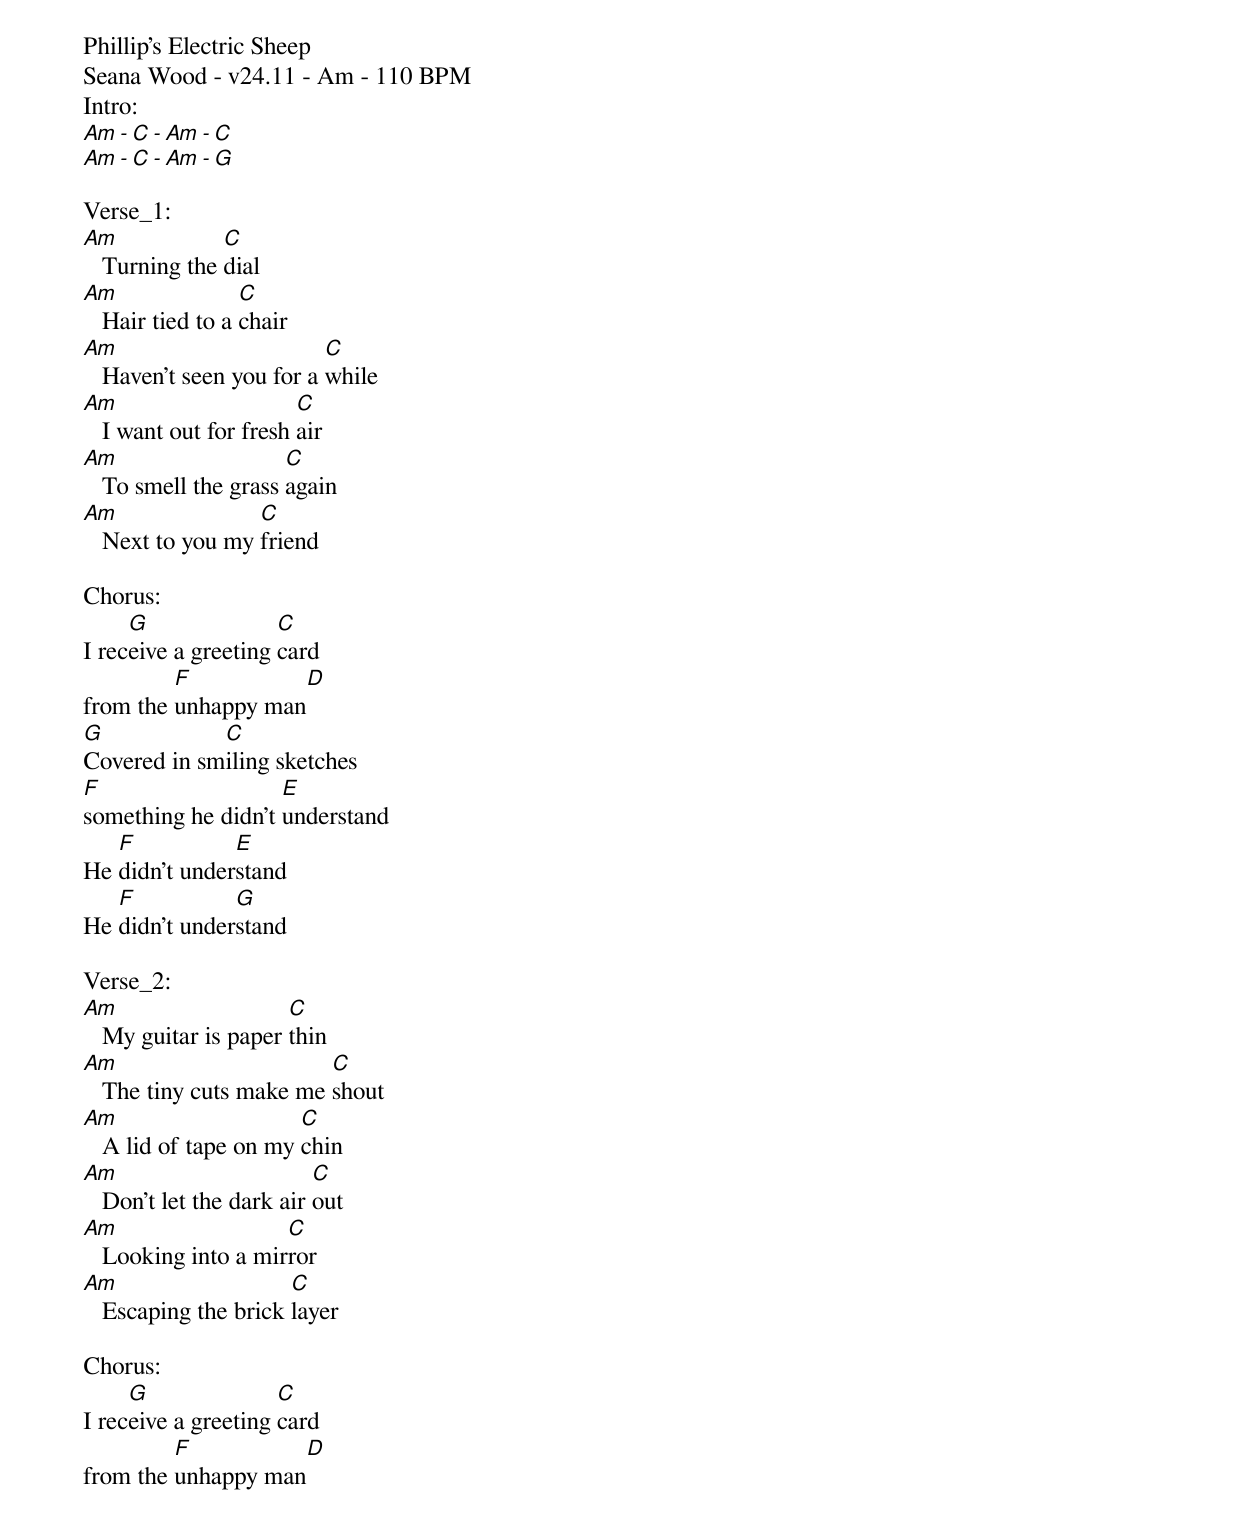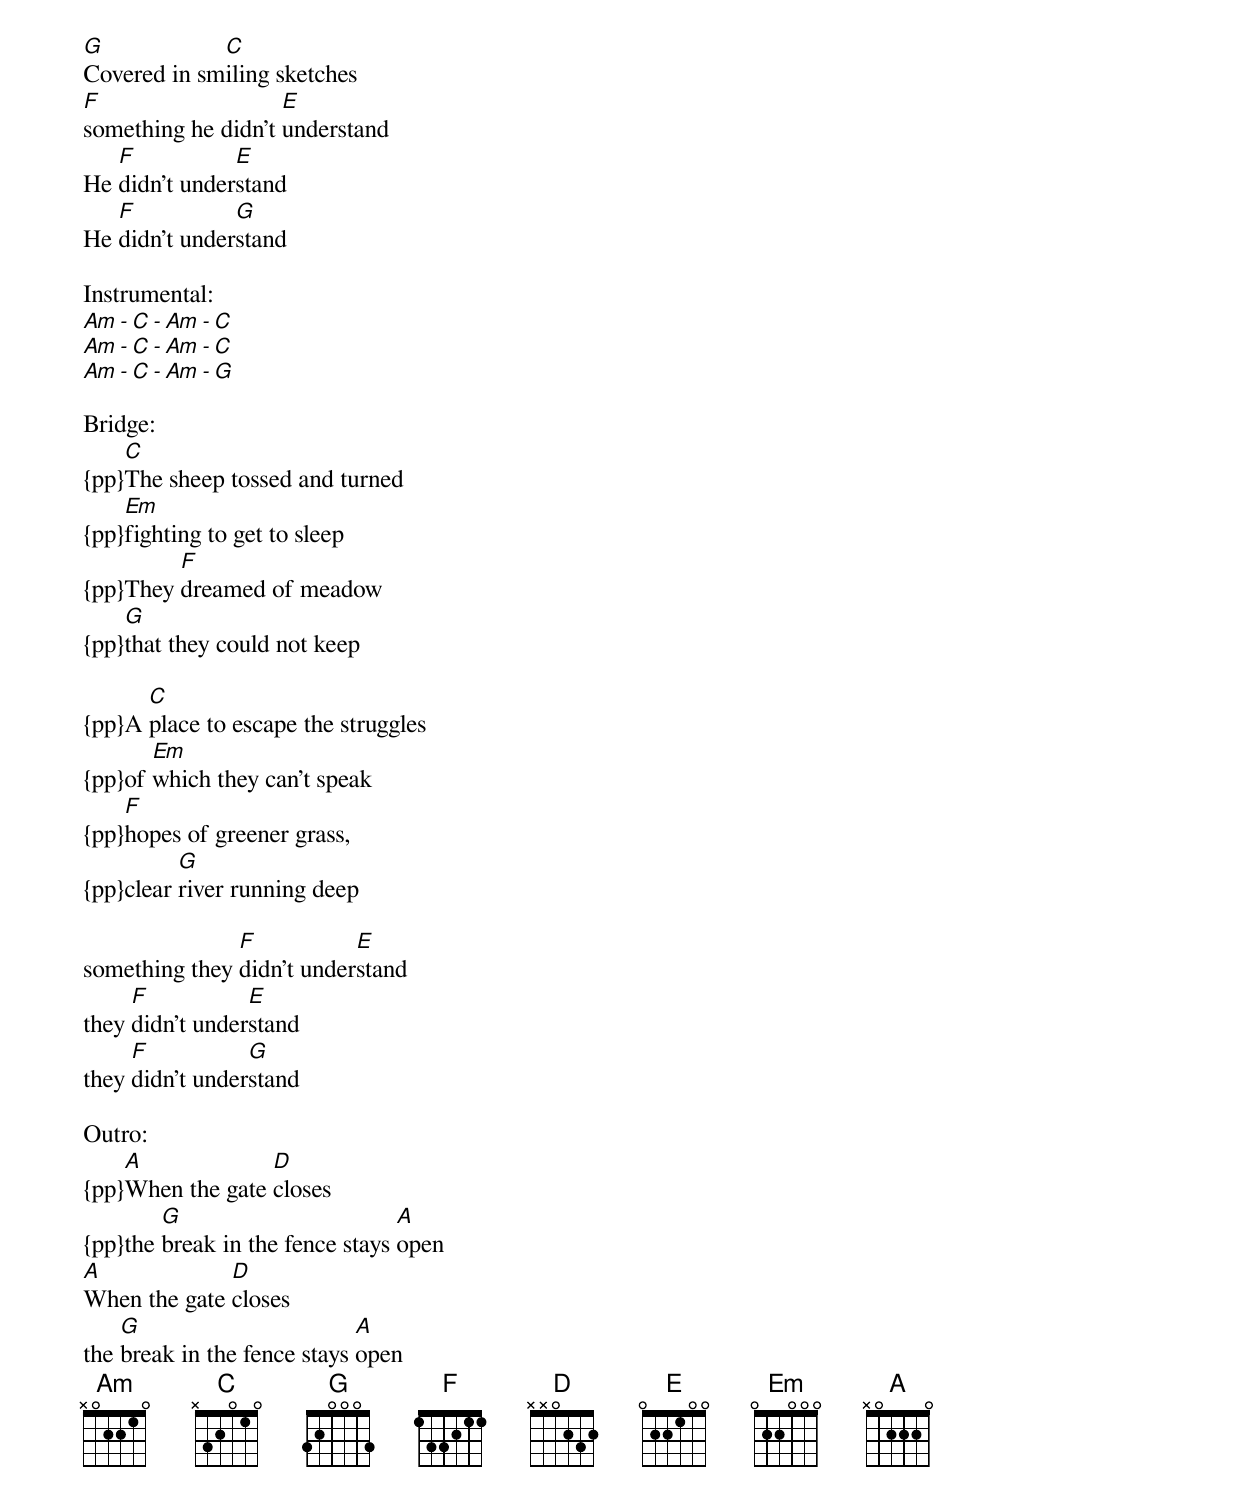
Phillip's Electric Sheep
Seana Wood - v24.11 - Am - 110 BPM
Intro:
[Am - C - Am - C]
[Am - C - Am - G]

Verse_1:
[Am]   Turning the [C]dial
[Am]   Hair tied to a [C]chair
[Am]   Haven’t seen you for a [C]while
[Am]   I want out for fresh [C]air
[Am]   To smell the grass [C]again
[Am]   Next to you my [C]friend

Chorus:
I rec[G]eive a greeting [C]card
from the [F]unhappy man[D]
[G]Covered in sm[C]iling sketches
[F]something he didn’t [E]understand
He [F]didn’t under[E]stand
He [F]didn’t under[G]stand

Verse_2:
[Am]   My guitar is paper [C]thin
[Am]   The tiny cuts make me [C]shout
[Am]   A lid of tape on my [C]chin
[Am]   Don’t let the dark air [C]out
[Am]   Looking into a mir[C]ror
[Am]   Escaping the brick [C]layer

Chorus:
I rec[G]eive a greeting [C]card
from the [F]unhappy man[D]
[G]Covered in sm[C]iling sketches
[F]something he didn’t [E]understand
He [F]didn’t under[E]stand
He [F]didn’t under[G]stand

Instrumental:
[Am - C - Am - C]
[Am - C - Am - C]
[Am - C - Am - G]

Bridge:
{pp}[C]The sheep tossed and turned
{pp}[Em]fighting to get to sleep
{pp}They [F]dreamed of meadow
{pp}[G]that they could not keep

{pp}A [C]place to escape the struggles
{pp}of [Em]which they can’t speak
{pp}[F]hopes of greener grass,
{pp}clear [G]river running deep

something they [F]didn’t under[E]stand
they [F]didn’t under[E]stand
they [F]didn’t under[G]stand

Outro:
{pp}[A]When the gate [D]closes
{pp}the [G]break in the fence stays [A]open
[A]When the gate [D]closes
the [G]break in the fence stays [A]open
